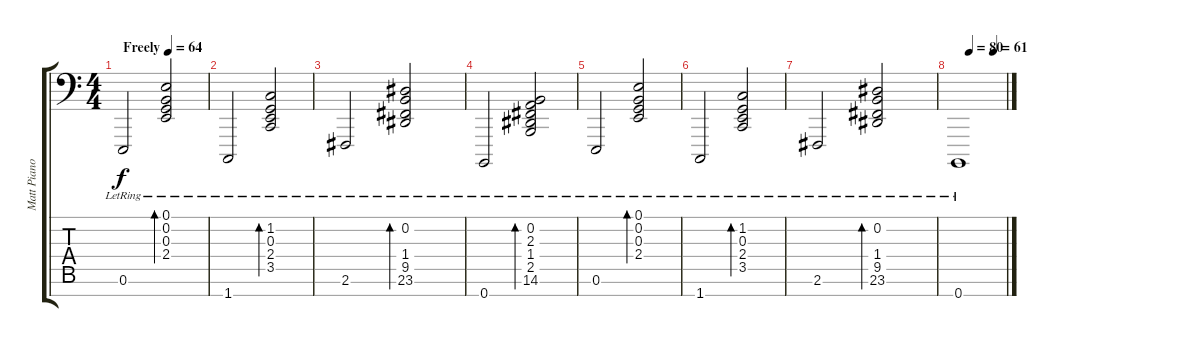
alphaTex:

\track ("Matt Piano (Intro LH)" "Matt Piano") {instrument acousticgrandpiano}
\staff {score tabs}
\tuning (E3 B2 G2 D2 A1 E1 B0) {hide}
\ts (4 4)
\tempo (64 "Freely")
\clef f4
\ks c
0.6{lr}.2{dy f instrument acousticgrandpiano} (0.1{lr} 0.2{lr} 0.3{lr} 2.4{lr}).2{bd 240} |
1.7{lr}.2 (1.2{lr} 0.3{lr} 2.4{lr} 3.5{lr}).2{bd 240} |
2.6{lr}.2 (0.2{lr} 1.4{lr} 9.5{lr} 23.6{lr}).2{bd 240} |
0.7{lr}.2 (0.2{lr} 2.3 1.4{lr} 2.5{lr} 14.6{lr}).2{bd 240} |
0.6{lr}.2 (0.1{lr} 0.2{lr} 0.3{lr} 2.4{lr}).2{bd 240} |
1.7{lr}.2 (1.2{lr} 0.3{lr} 2.4{lr} 3.5{lr}).2{bd 240} |
2.6{lr}.2 (0.2{lr} 1.4{lr} 9.5{lr} 23.6{lr}).2{bd 240} |
\tempo (80 0.25)
\tempo (61 0.75)
0.7{lr}.1
